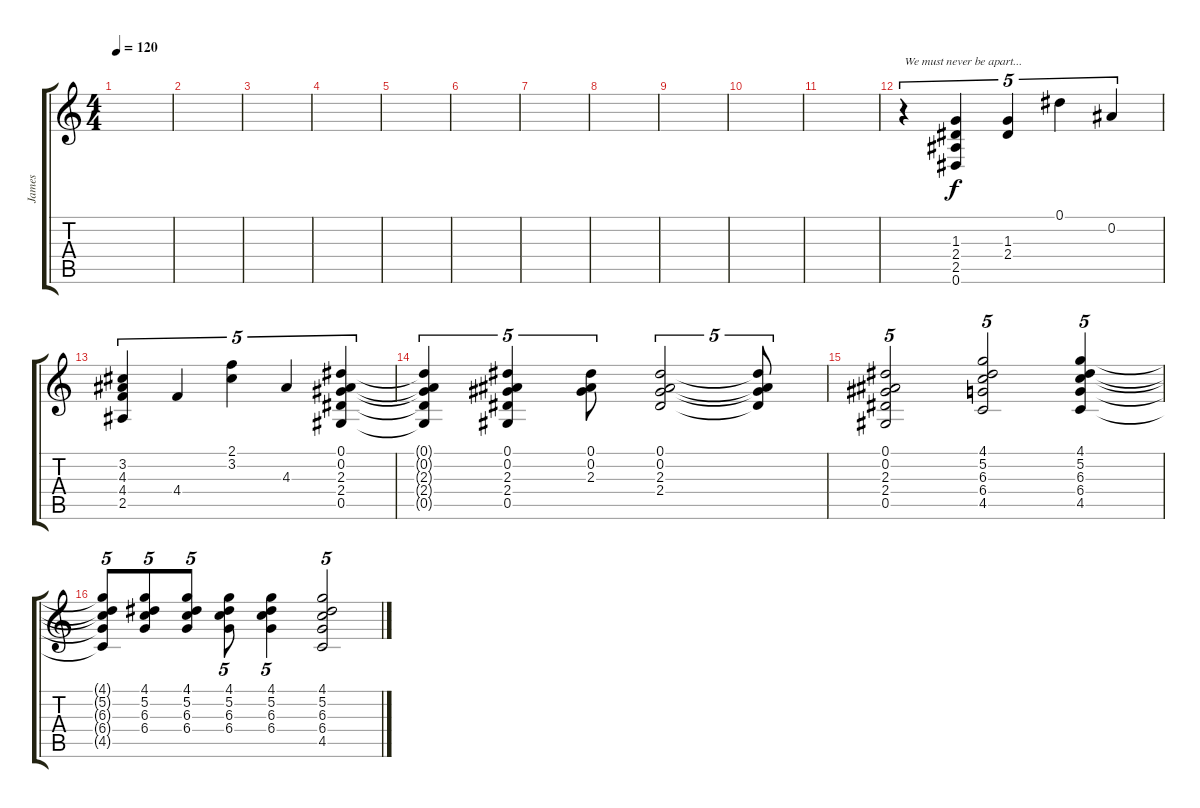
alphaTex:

\track ("James" "James") {instrument overdrivenguitar}
\staff {score tabs}
\tuning (Eb4 Bb3 Gb3 Db3 Ab2 Eb2) {hide}
\ts (4 4)
\tempo 120
\clef g2
\ks c
|
|
|
|
|
|
|
|
|
|
|
r.4{tu (5 4) txt "We must never be apart..."} (1.3 2.4 2.5 0.6).4{tu (5 4)} (1.3 2.4).4{tu (5 4)} 0.1.4{tu (5 4)} 0.2.4{tu (5 4)} |
(3.2 4.3 4.4 2.5).4{tu (5 4)} 4.4.4{tu (5 4)} (2.1 3.2).4{tu (5 4)} 4.3.4{tu (5 4)} (0.1 0.2 2.3 2.4 0.5).4{tu (5 4)} |
(0.1{t} 0.2{t} 2.3{t} 2.4{t} 0.5{t}).4{tu (5 4)} (0.1 0.2 2.3 2.4 0.5).4{tu (5 4)} (0.1 0.2 2.3).8{tu (5 4)} (0.1 0.2 2.3 2.4).2{tu (5 4)} (0.1{t} 0.2{t} 2.3{t} 2.4{t}).8{tu (5 4)} |
(0.1 0.2 2.3 2.4 0.5).2{tu (5 4)} (4.1 5.2 6.3 6.4 4.5).2{tu (5 4)} (4.1 5.2 6.3 6.4 4.5).4{tu (5 4)} |
(4.1{t} 5.2{t} 6.3{t} 6.4{t} 4.5{t}).8{tu (5 4)} (4.1 5.2 6.3 6.4).8{tu (5 4)} (4.1 5.2 6.3 6.4).8{tu (5 4)} (4.1 5.2 6.3 6.4).8{tu (5 4)} (4.1 5.2 6.3 6.4).4{tu (5 4)} (4.1 5.2 6.3 6.4 4.5).2{tu (5 4)}
